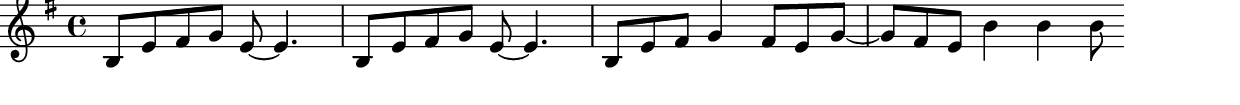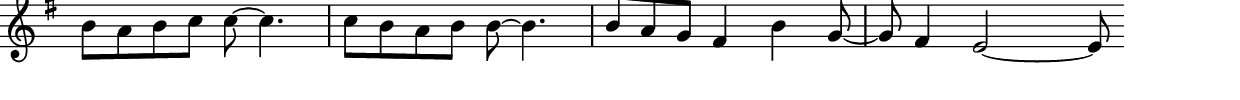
% MusicXML to Lilypond converter by Kovi

szovegAAA = \lyricmode {  "El" -- "jött" "a" "haj" -- "nal," "e" -- "lé" -- "be" "men" -- "tem," "Ó," "bel" -- "la" "ciao," "bel" -- "la" "ciao," "bel" -- "la" "ciao," "ciao," "ciao," "El" -- "jött" "a" "haj" -- "nal," "e" -- "lé" -- "be" "men" -- "tem," "És" "rám" -- "ta" -- "lált" "a" "meg" -- "szál" -- "ló."  }

% Analyzing...
% 1 parts
% 1 Staff
% forceBassClefActive = 
melody = {
% 47 notes in the part
% 1 voices

\new Staff
\new Voice {
% 47 notes
% 8 mesaures

% Measure 1
\clef "treble"
\key g \major
\time 4/4 
b8 e'8 fis'8 g'8 e'8~ e'4. 
% Measure 2
b8 e'8 fis'8 g'8 e'8~ e'4. 
% Measure 3
b8 e'8 fis'8 g'4 fis'8 e'8 g'8~ 
% Measure 4
g'8 fis'8 e'8 b'4 b'4 b'8 
% Measure 5
\bar "|:" \break
b'8 a'8 b'8 c''8 c''8~ c''4. 
% Measure 6
c''8 b'8 a'8 b'8 b'8~ b'4. 
% Measure 7
b'8 a'8 g'8 fis'4 b'4 g'8~ 
% Measure 8
g'8 fis'4 e'2~ e'8 \bar ":|" 
} % voice
} % melody


harmonies = \chordmode {
% 6 chords
\germanChords
s4 s8 e4:m s4 s4 s4 s4 s4 s4 s4 s4 s4 s4 s4 b4:7 s4 s4 s4 a4:m s4 s4 s4 e4:m s4 s4 s4 b4:7 s4 s4 s4 e4:m s4 s8
}

\include "../../definitions.ly"
